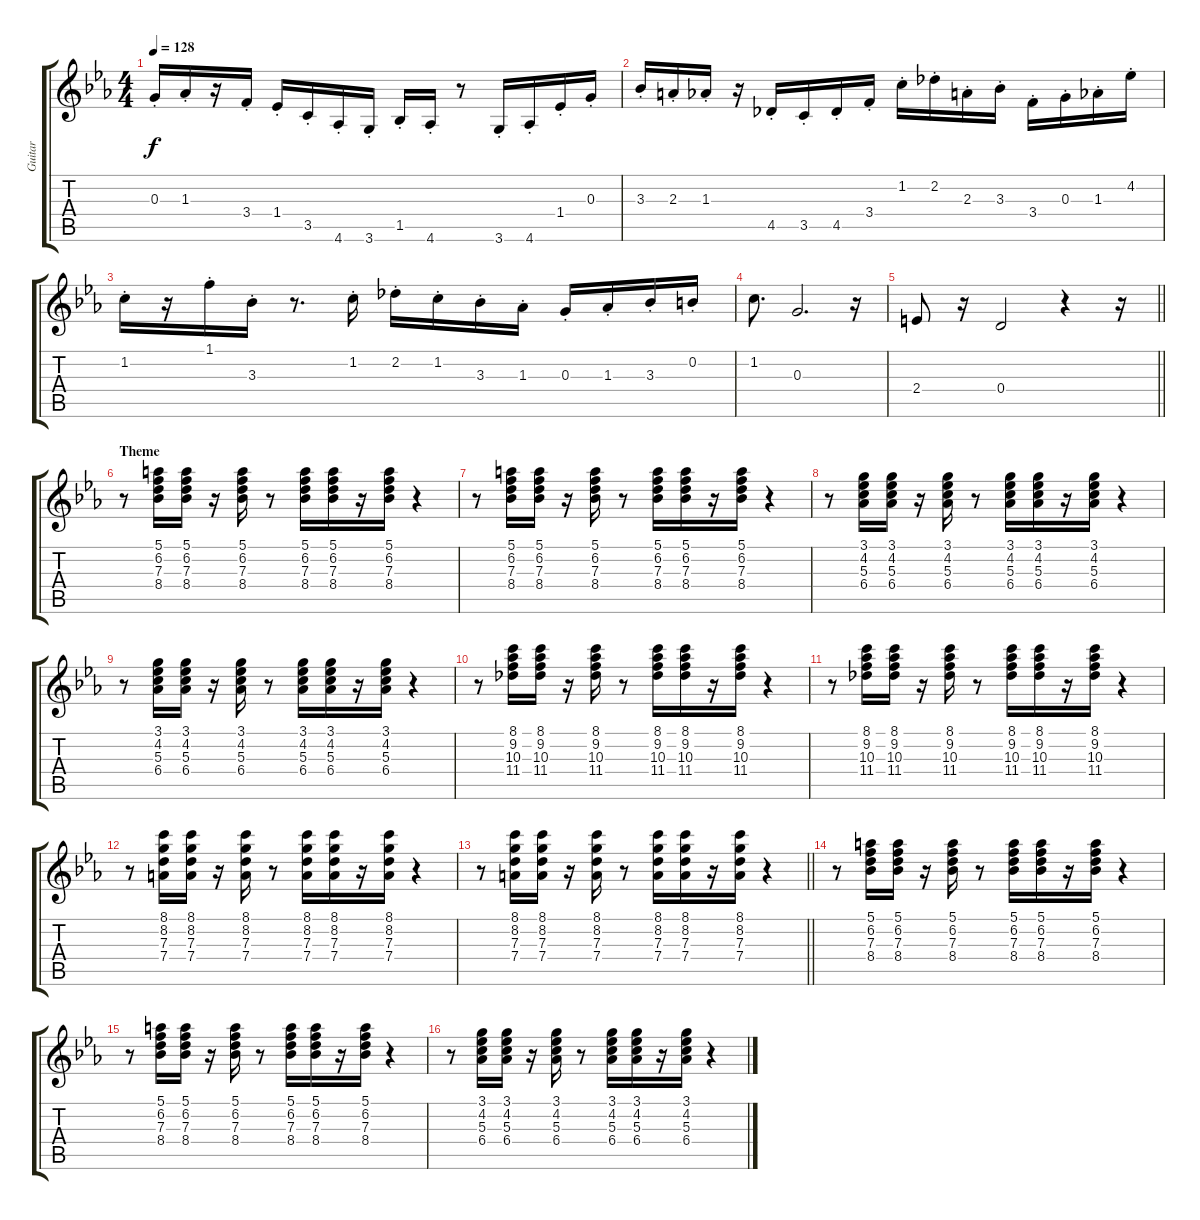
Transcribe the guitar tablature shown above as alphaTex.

\track ("Guitar" "Guitar") {instrument distortionguitar}
\staff {score tabs}
\tuning (E4 B3 G3 D3 A2 E2) {hide}
\ts (4 4)
\tempo 128
\clef g2
\ks cminor
0.3{st}.16{dy f} 1.3{st}.16 r.16 3.4{st}.16 1.4{st}.16 3.5{st}.16 4.6{st}.16 3.6{st}.16 1.5{st}.16 4.6{st}.16 r.8 3.6{st}.16 4.6{st}.16 1.4{st}.16 0.3{st}.16 |
3.3{st}.16 2.3{st}.16 1.3{st}.16 r.16 4.5{st}.16 3.5{st}.16 4.5{st}.16 3.4{st}.16 1.2{st}.16 2.2{st}.16 2.3{st}.16 3.3{st}.16 3.4{st}.16 0.3{st}.16 1.3{st}.16 4.2{st}.16 |
1.2{st}.16 r.16 1.1{st}.16 3.3{st}.16 r.8{d} 1.2{st}.16 2.2{st}.16 1.2{st}.16 3.3{st}.16 1.3{st}.16 0.3{st}.16 1.3{st}.16 3.3{st}.16 0.2{st}.16 |
1.2.8{d} 0.3.2{d} r.16 |
\barLineRight lightlight
2.4.8 r.16 0.4.2 r.4 r.16 |
\section ("" "Theme")
r.8 (5.1 6.2 7.3 8.4).16{volume 10 instrument electricguitarclean} (5.1 6.2 7.3 8.4).16 r.16 (5.1 6.2 7.3 8.4).16 r.8 (5.1 6.2 7.3 8.4).16 (5.1 6.2 7.3 8.4).16 r.16 (5.1 6.2 7.3 8.4).16 r.4 |
r.8 (5.1 6.2 7.3 8.4).16 (5.1 6.2 7.3 8.4).16 r.16 (5.1 6.2 7.3 8.4).16 r.8 (5.1 6.2 7.3 8.4).16 (5.1 6.2 7.3 8.4).16 r.16 (5.1 6.2 7.3 8.4).16 r.4 |
r.8 (3.1 4.2 5.3 6.4).16 (3.1 4.2 5.3 6.4).16 r.16 (3.1 4.2 5.3 6.4).16 r.8 (3.1 4.2 5.3 6.4).16 (3.1 4.2 5.3 6.4).16 r.16 (3.1 4.2 5.3 6.4).16 r.4 |
r.8 (3.1 4.2 5.3 6.4).16 (3.1 4.2 5.3 6.4).16 r.16 (3.1 4.2 5.3 6.4).16 r.8 (3.1 4.2 5.3 6.4).16 (3.1 4.2 5.3 6.4).16 r.16 (3.1 4.2 5.3 6.4).16 r.4 |
r.8 (8.1 9.2 10.3 11.4).16 (8.1 9.2 10.3 11.4).16 r.16 (8.1 9.2 10.3 11.4).16 r.8 (8.1 9.2 10.3 11.4).16 (8.1 9.2 10.3 11.4).16 r.16 (8.1 9.2 10.3 11.4).16 r.4 |
r.8 (8.1 9.2 10.3 11.4).16 (8.1 9.2 10.3 11.4).16 r.16 (8.1 9.2 10.3 11.4).16 r.8 (8.1 9.2 10.3 11.4).16 (8.1 9.2 10.3 11.4).16 r.16 (8.1 9.2 10.3 11.4).16 r.4 |
r.8 (8.1 8.2 7.3 7.4).16 (8.1 8.2 7.3 7.4).16 r.16 (8.1 8.2 7.3 7.4).16 r.8 (8.1 8.2 7.3 7.4).16 (8.1 8.2 7.3 7.4).16 r.16 (8.1 8.2 7.3 7.4).16 r.4 |
\barLineRight lightlight
r.8 (8.1 8.2 7.3 7.4).16 (8.1 8.2 7.3 7.4).16 r.16 (8.1 8.2 7.3 7.4).16 r.8 (8.1 8.2 7.3 7.4).16 (8.1 8.2 7.3 7.4).16 r.16 (8.1 8.2 7.3 7.4).16 r.4 |
r.8 (5.1 6.2 7.3 8.4).16 (5.1 6.2 7.3 8.4).16 r.16 (5.1 6.2 7.3 8.4).16 r.8 (5.1 6.2 7.3 8.4).16 (5.1 6.2 7.3 8.4).16 r.16 (5.1 6.2 7.3 8.4).16 r.4 |
r.8 (5.1 6.2 7.3 8.4).16 (5.1 6.2 7.3 8.4).16 r.16 (5.1 6.2 7.3 8.4).16 r.8 (5.1 6.2 7.3 8.4).16 (5.1 6.2 7.3 8.4).16 r.16 (5.1 6.2 7.3 8.4).16 r.4 |
r.8 (3.1 4.2 5.3 6.4).16 (3.1 4.2 5.3 6.4).16 r.16 (3.1 4.2 5.3 6.4).16 r.8 (3.1 4.2 5.3 6.4).16 (3.1 4.2 5.3 6.4).16 r.16 (3.1 4.2 5.3 6.4).16 r.4
